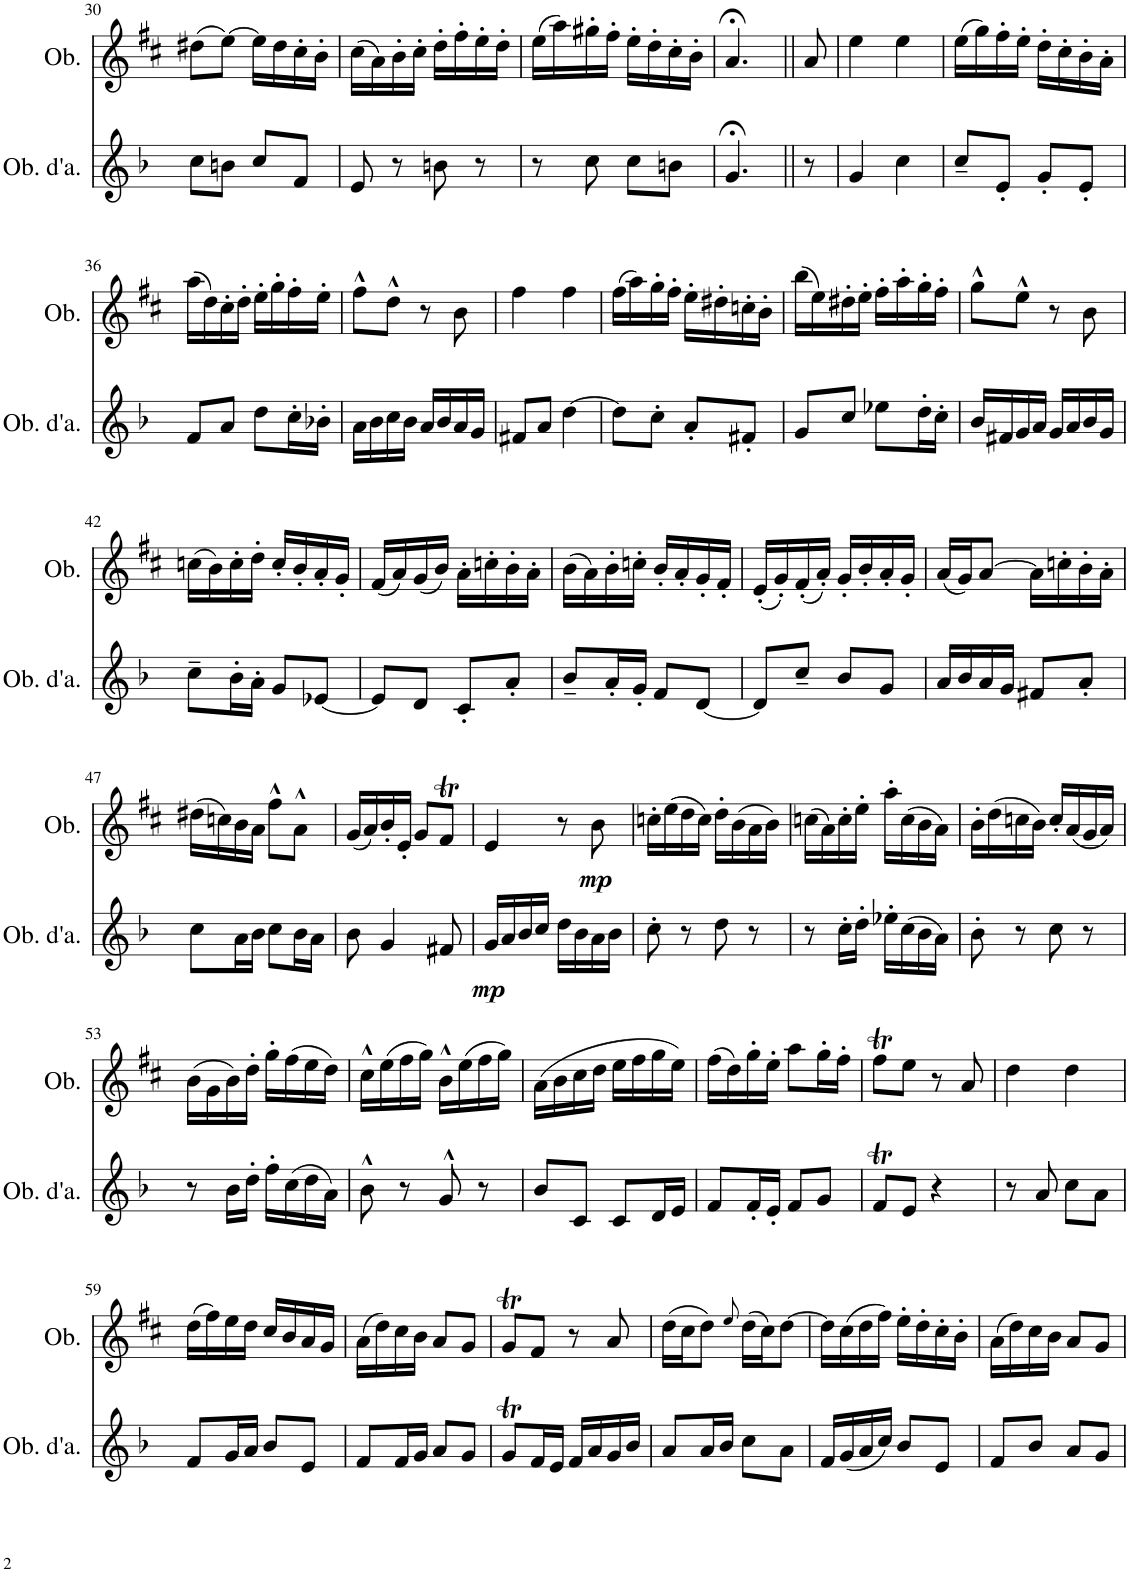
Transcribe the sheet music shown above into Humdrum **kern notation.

**kern	**dynam	**kern	**dynam
*part2	*part2	*part1	*part1
*staff2	*staff2	*staff1	*staff1
*I"Oboe d'amore	*	*I"Oboe	*
*I'Ob. d'a.	*	*I'Ob.	*
!!LO:PB:g=z
*clefG2	*	*clefG2	*
*Trd2c3	*	*	*
*k[b-]	*	*k[f#c#]	*
*M2/4	*	*M2/4	*
=30	=30	=30	=30
8cc\L	.	(8dd#X\L	.
8bn\J	.	[8ee\J)	.
8cc/L	.	16ee\LL]	.
.	.	16dd#\	.
8f/J	.	16cc#'\	.
.	.	16b'\JJ	.
=31	=31	=31	=31
8e/	.	(16cc#\LL	.
.	.	16a\)	.
8r	.	16b'\	.
.	.	16cc#'\JJ	.
8bn\	.	16dd'\LL	.
.	.	16ff#'\	.
8r	.	16ee'\	.
.	.	16dd'\JJ	.
=32	=32	=32	=32
8r	.	(16ee\LL	.
.	.	16aa\)	.
8cc\	.	16gg#X'\	.
.	.	16ff#'\JJ	.
8cc\L	.	16ee'\LL	.
.	.	16dd'\	.
8bn\J	.	16cc#'\	.
.	.	16b'\JJ	.
=33	=33	=33	=33
4.g;</	.	4.a;</	.
8r	.	8a/	.
=34	=34	=34	=34
4g/	.	4ee\	.
4cc\	.	4ee\	.
=35	=35	=35	=35
8cc~/L	.	(16ee\LL	.
.	.	16gg\)	.
8e'/J	.	16ff#'\	.
.	.	16ee'\JJ	.
8g'/L	.	16dd'\LL	.
.	.	16cc#'\	.
8e'/J	.	16b'\	.
.	.	16a'\JJ	.
!!LO:LB:g=z
=36	=36	=36	=36
8f/L	.	(16aa\LL	.
.	.	16dd\)	.
8a/J	.	16cc#'\	.
.	.	16dd'\JJ	.
8dd\L	.	16ee'\LL	.
.	.	16gg'\	.
16cc'\L	.	16ff#'\	.
16b-X'\JJ	.	16ee'\JJ	.
=37	=37	=37	=37
16a\LL	.	8ff#^^\L	.
16b-\	.	.	.
16cc\	.	8dd^^\J	.
16b-\JJ	.	.	.
16a/LL	.	8r	.
16b-/	.	.	.
16a/	.	8b\	.
16g/JJ	.	.	.
=38	=38	=38	=38
8f#X/L	.	4ff#\	.
8a/J	.	.	.
[4dd\	.	4ff#\	.
=39	=39	=39	=39
8dd\L]	.	(16ff#\LL	.
.	.	16aa\)	.
8cc'\J	.	16gg'\	.
.	.	16ff#'\JJ	.
8a'/L	.	16ee'\LL	.
.	.	16dd#X'\	.
8f#X'/J	.	16ccn'\	.
.	.	16b'\JJ	.
=40	=40	=40	=40
8g/L	.	(16bb\LL	.
.	.	16ee\)	.
8cc/J	.	16dd#X'\	.
.	.	16ee'\JJ	.
8ee-X\L	.	16ff#'\LL	.
.	.	16aa'\	.
16dd'\L	.	16gg'\	.
16cc'\JJ	.	16ff#'\JJ	.
=41	=41	=41	=41
16b-/LL	.	8gg^^\L	.
16f#X/	.	.	.
16g/	.	8ee^^\J	.
16a/JJ	.	.	.
16g/LL	.	8r	.
16a/	.	.	.
16b-/	.	8b\	.
16g/JJ	.	.	.
!!LO:LB:g=z
=42	=42	=42	=42
8cc~\L	.	(16ccn\LL	.
.	.	16b\)	.
16b-'\L	.	16cc'\	.
16a'\JJ	.	16dd'\JJ	.
8g/L	.	16cc'/LL	.
.	.	16b'/	.
[8e-X/J	.	16a'/	.
.	.	16g'/JJ	.
=43	=43	=43	=43
8e-/L]	.	(16f#/LL	.
.	.	16a/)	.
8d/J	.	(16g/	.
.	.	16b/JJ)	.
8c'/L	.	16a'\LL	.
.	.	16ccn'\	.
8a'/J	.	16b'\	.
.	.	16a'\JJ	.
=44	=44	=44	=44
8b-~/L	.	(16b\LL	.
.	.	16a\)	.
16a'/L	.	16b'\	.
16g'/JJ	.	16ccn'\JJ	.
8f/L	.	16b'/LL	.
.	.	16a'/	.
[8d/J	.	16g'/	.
.	.	16f#'/JJ	.
=45	=45	=45	=45
8d/L]	.	(16e'/LL	.
.	.	16g'/)	.
8cc~/J	.	(16f#'/	.
.	.	16a'/JJ)	.
8b-/L	.	16g'/LL	.
.	.	16b'/	.
8g/J	.	16a'/	.
.	.	16g'/JJ	.
=46	=46	=46	=46
16a/LL	.	(16a/LL	.
16b-/	.	16g/J)	.
16a/	.	[8a/J	.
16g/JJ	.	.	.
8f#X/L	.	16a\LL]	.
.	.	16ccn'\	.
8a'/J	.	16b'\	.
.	.	16a'\JJ	.
!!LO:LB:g=z
=47	=47	=47	=47
8cc\L	.	(16dd#X\LL	.
.	.	16ccn\)	.
16a\L	.	16b\	.
16b-\JJ	.	16a\JJ	.
8cc\L	.	8ff#^^\L	.
16b-\L	.	8a^^\J	.
16a\JJ	.	.	.
=48	=48	=48	=48
8b-\	.	(16g/LL	.
.	.	16a/)	.
4g/	.	16b'/	.
.	.	16e'/JJ	.
.	.	8g/L	.
8f#X/	.	8f#t/J	.
=49	=49	=49	=49
!	!LO:DY:b	!	!
16g/LL	mp	4e/	.
16a/	.	.	.
16b-/	.	.	.
16cc/JJ	.	.	.
16dd\LL	.	8r	.
16b-\	.	.	.
!	!	!	!LO:DY:b
16a\	.	8b\	mp
16b-\JJ	.	.	.
=50	=50	=50	=50
8cc'\	.	16ccn'\LL	.
.	.	(16ee\	.
8r	.	16dd\	.
.	.	16cc\JJ)	.
8dd\	.	16dd'\LL	.
.	.	(16b\	.
8r	.	16a\	.
.	.	16b\JJ)	.
=51	=51	=51	=51
8r	.	(16ccn\LL	.
.	.	16a\)	.
16cc'\LL	.	16cc'\	.
16dd'\JJ	.	16ee'\JJ	.
16ee-X'\LL	.	16aa'\LL	.
(16cc\	.	(16cc\	.
16b-\	.	16b\	.
16a\JJ)	.	16a\JJ)	.
=52	=52	=52	=52
8b-'\	.	16b'\LL	.
.	.	(16dd\	.
8r	.	16ccn\	.
.	.	16b\JJ)	.
8cc\	.	16cc'/LL	.
.	.	(16a/	.
8r	.	16g/	.
.	.	16a/JJ)	.
!!LO:LB:g=z
=53	=53	=53	=53
8r	.	(16b\LL	.
.	.	16g\	.
16b-\LL	.	16b\)	.
16dd'\JJ	.	16dd'\JJ	.
16ff'\LL	.	16gg'\LL	.
(16cc\	.	(16ff#\	.
16dd\	.	16ee\	.
16a\JJ)	.	16dd\JJ)	.
=54	=54	=54	=54
8b-^^\	.	16cc#^^\LL	.
.	.	(16ee\	.
8r	.	16ff#\	.
.	.	16gg\JJ)	.
8g^^/	.	16b^^\LL	.
.	.	(16ee\	.
8r	.	16ff#\	.
.	.	16gg\JJ)	.
=55	=55	=55	=55
8b-/L	.	(16a\LL	.
.	.	16b\	.
8c/J	.	16cc#\	.
.	.	16dd\JJ	.
8c/L	.	16ee\LL	.
.	.	16ff#\	.
16d/L	.	16gg\	.
16e/JJ	.	16ee\JJ)	.
=56	=56	=56	=56
8f/L	.	(16ff#\LL	.
.	.	16dd\)	.
16f'/L	.	16gg'\	.
16e'/JJ	.	16ee'\JJ	.
8f/L	.	8aa\L	.
8g/J	.	16gg'\L	.
.	.	16ff#'\JJ	.
=57	=57	=57	=57
8fT/L	.	8ff#t\L	.
8e/J	.	8ee\J	.
4r	.	8r	.
.	.	8a/	.
=58	=58	=58	=58
8r	.	4dd\	.
8a/	.	.	.
8cc\L	.	4dd\	.
8a\J	.	.	.
!!LO:LB:g=z
=59	=59	=59	=59
8f/L	.	(16dd\LL	.
.	.	16ff#\)	.
16g/L	.	16ee\	.
16a/JJ	.	16dd\JJ	.
8b-/L	.	16cc#/LL	.
.	.	16b/	.
8e/J	.	16a/	.
.	.	16g/JJ	.
=60	=60	=60	=60
8f/L	.	(16a\LL	.
.	.	16dd\)	.
16f/L	.	16cc#\	.
16g/JJ	.	16b\JJ	.
8a/L	.	8a/L	.
8g/J	.	8g/J	.
=61	=61	=61	=61
8gT/L	.	8gT/L	.
16f/L	.	8f#/J	.
16e/JJ	.	.	.
16f/LL	.	8r	.
16a/	.	.	.
16g/	.	8a/	.
16b-/JJ	.	.	.
=62	=62	=62	=62
8a/L	.	(16dd\LL	.
.	.	16cc#\J	.
16a/L	.	8dd\J)	.
16b-/JJ	.	.	.
.	.	8qee/	.
8cc\L	.	(16dd\LL	.
.	.	16cc#\J)	.
8a\J	.	[8dd\J	.
=63	=63	=63	=63
16f/LL	.	16dd\LL]	.
(16g/	.	(16cc#\	.
16a/	.	16dd\	.
16cc/JJ)	.	16ff#\JJ)	.
8b-/L	.	16ee'\LL	.
.	.	16dd'\	.
8e/J	.	16cc#'\	.
.	.	16b'\JJ	.
=64	=64	=64	=64
8f/L	.	(16a\LL	.
.	.	16dd\)	.
8b-/J	.	16cc#\	.
.	.	16b\JJ	.
8a/L	.	8a/L	.
8g/J	.	8g/J	.
=	=	=	=
*-	*-	*-	*-
